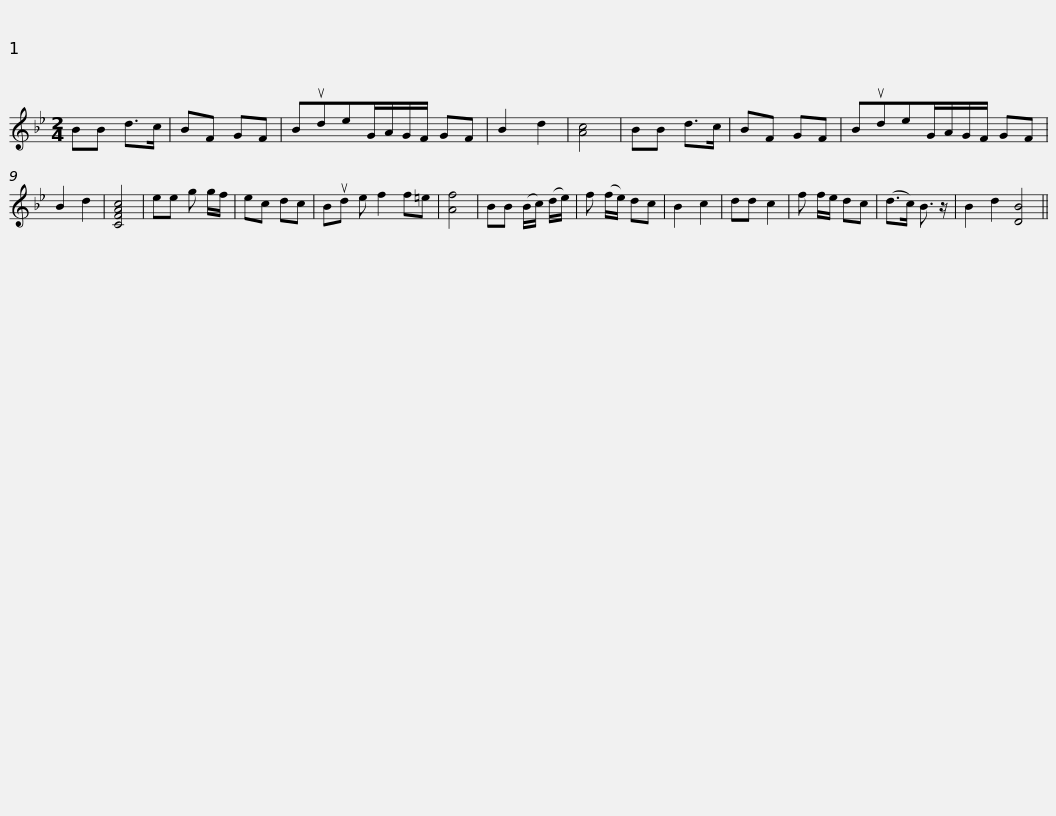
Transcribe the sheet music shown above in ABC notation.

X:1
L:1/8
M:2/4
I:linebreak $
K:Bb
V:1 treble
V:1
 BB d>c | BF GF | BudeG/A/G/F/ GF | B2 d2 | [Ac]4 | %5
 BB d>c | BF GF | BudeG/A/G/F/ GF | B2 d2 | [CFAc]4 |$ %10
 ee g g/f/ | ec dc | Bud e f2 f=e | [Af]4 | BB (B/c/) (d/e/) | %15
 f (f/e/) dc | B2 c2 | dd c2 | f f/e/ dc | (d>c) B3/2 z/ |$ %20
 B2 d2 [DB]4 || %21
